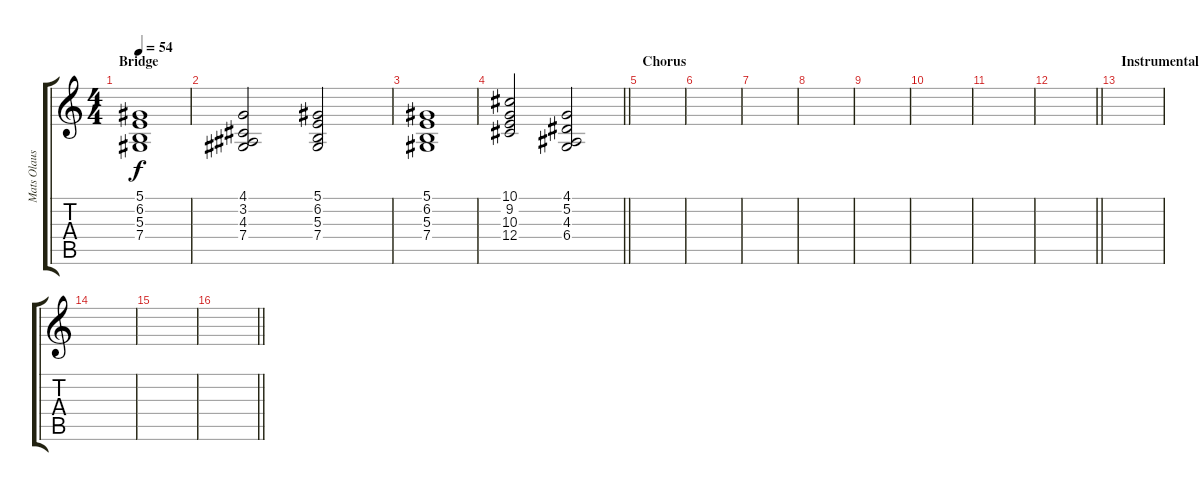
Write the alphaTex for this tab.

\track ("Mats Olausson" "Mats Olaus") {instrument stringensemble2}
\staff {score tabs}
\tuning (Eb4 Bb3 Gb3 Db3 Ab2 Eb2) {hide}
\ts (4 4)
\section ("" "Bridge")
\tempo 54
\clef g2
\ks c
(5.1 6.2 5.3 7.4).1{dy f} |
(4.1 3.2 4.3 7.4).2 (5.1 6.2 5.3 7.4).2 |
(5.1 6.2 5.3 7.4).1 |
\barLineRight lightlight
(10.1 9.2 10.3 12.4).2 (4.1 5.2 4.3 6.4).2 |
\section ("" "Chorus")
|
|
|
|
|
|
|
\barLineRight lightlight
|
\section ("" "Instrumental")
|
|
|
\barLineRight lightlight
